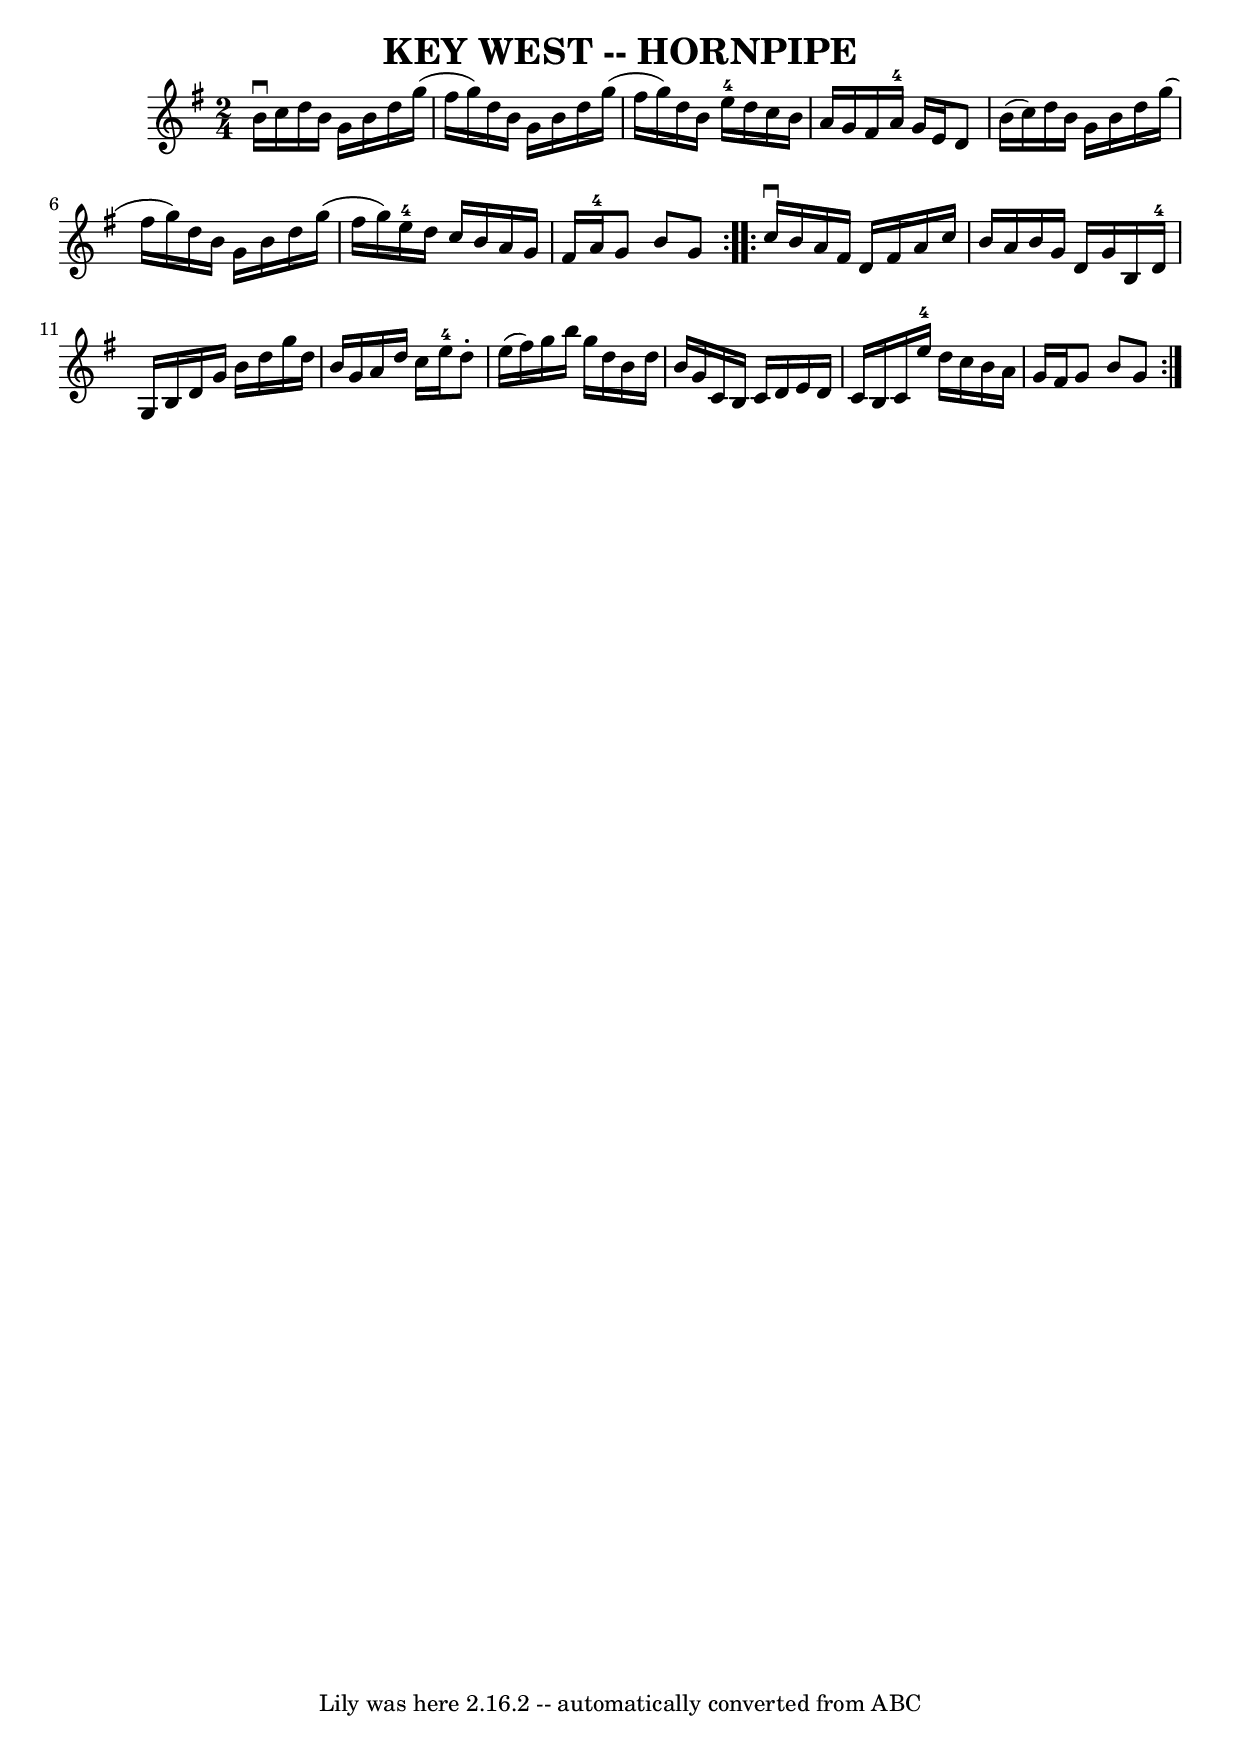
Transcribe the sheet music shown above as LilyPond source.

\version "2.16.2"
\include "Mammoth.ily"
\header {
  %% book = "Ryan's Mammoth Collection of Fiddle Tunes"
  crossRefNumber = "1"
  footnotes = ""
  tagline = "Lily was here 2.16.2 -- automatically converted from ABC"
  title = "KEY WEST -- HORNPIPE"

}
voicedefault =  {



  \repeat volta 2 {

    \time 2/4 
    \key g \major     b'16^\downbow c''16         |
    d''16         b'16 g'16 b'16 d''16 g''16 (fis''16 g''16)    |
         d''16 b'16 g'16 b'16 d''16 g''16 (fis''16 g''16)     |
    d''16 b'16 e''16-4 d''16 c''16 b'16 a'16 g'16  |
    fis'16 a'16-4 g'16 e'16 d'8 b'16 (c''16)    | |
    d''16 b'16 g'16 b'16 d''16 g''16 (     fis''16 g''16)    |
    d''16 b'16 g'16 b'16 d''16         g''16 (fis''16 g''16)    |
    e''16-4 d''16 c''16         b'16 a'16 g'16 fis'16 a'16-4    |
    g'8 b'8 g'8    
  } 
  
  \repeat volta 2 {     c''16^\downbow b'16         |
    a'16 fis'16      d'16 fis'16 a'16 c''16 b'16 a'16     |
    b'16 g'16        d'16 g'16 b16 d'16-4 g16 b16     |
    d'16 g'16         b'16 d''16 g''16 d''16 b'16 g'16     |
    a'16 d''16         c''16 e''16-4 d''8-. e''16 (fis''16)   |  |
         g''16 b''16 g''16 d''16 b'16 d''16 b'16 g'16     |
         c'16 b16 c'16 d'16 e'16 d'16 c'16 b16     |
    c'16        e''16-4 d''16 c''16 b'16 a'16 g'16 fis'16     |
    
    g'8 b'8 g'8    
  }   

}

\score{
  <<

    \context Staff="default"
    {
      \voicedefault 
      
    }

  >>
  \layout {
    
  }
  \midi {
  }

}
